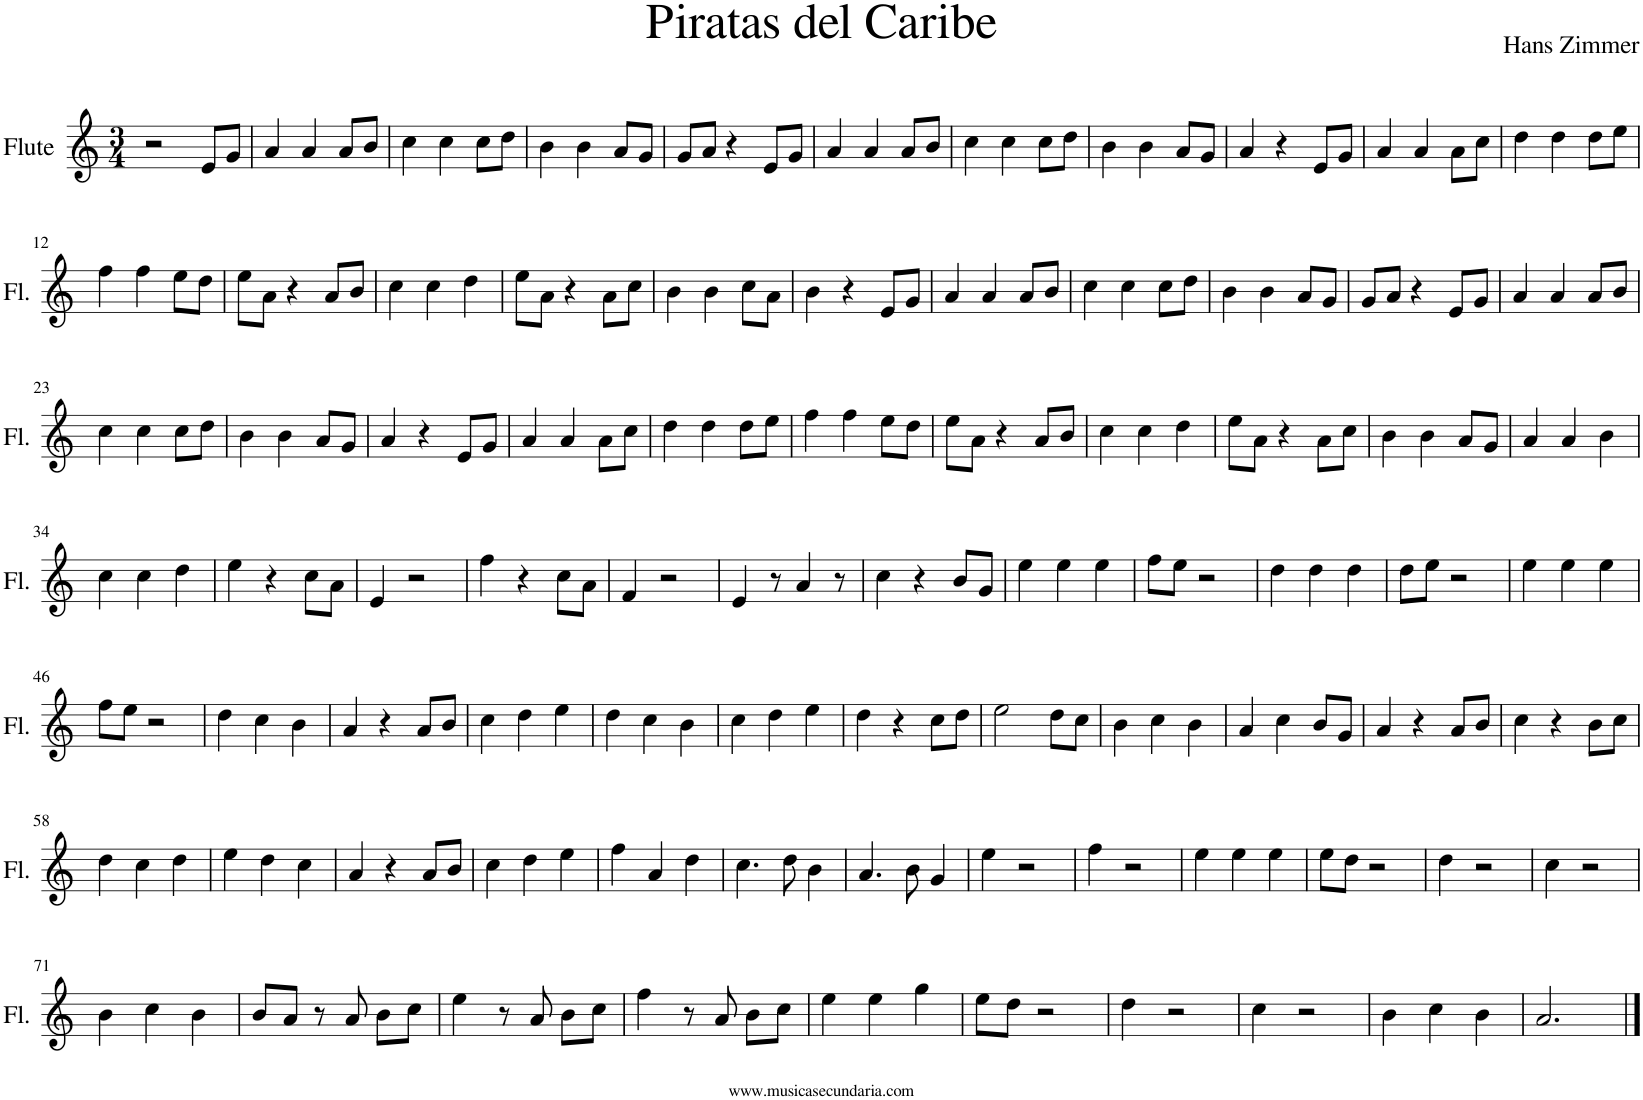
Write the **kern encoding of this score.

**kern
*part1
*staff1
*I"Flute
*I'Fl.
*clefG2
*k[]
*M3/4
=1
2r
8e/L
8g/J
=2
4a/
4a/
8a/L
8b/J
=3
4cc\
4cc\
8cc\L
8dd\J
=4
4b\
4b\
8a/L
8g/J
=5
8g/L
8a/J
4r
8e/L
8g/J
=6
4a/
4a/
8a/L
8b/J
=7
4cc\
4cc\
8cc\L
8dd\J
=8
4b\
4b\
8a/L
8g/J
=9
4a/
4r
8e/L
8g/J
=10
4a/
4a/
8a\L
8cc\J
=11
4dd\
4dd\
8dd\L
8ee\J
!!LO:LB:g=z
=12
4ff\
4ff\
8ee\L
8dd\J
=13
8ee\L
8a\J
4r
8a/L
8b/J
=14
4cc\
4cc\
4dd\
=15
8ee\L
8a\J
4r
8a\L
8cc\J
=16
4b\
4b\
8cc\L
8a\J
=17
4b\
4r
8e/L
8g/J
=18
4a/
4a/
8a/L
8b/J
=19
4cc\
4cc\
8cc\L
8dd\J
=20
4b\
4b\
8a/L
8g/J
=21
8g/L
8a/J
4r
8e/L
8g/J
=22
4a/
4a/
8a/L
8b/J
!!LO:LB:g=z
=23
4cc\
4cc\
8cc\L
8dd\J
=24
4b\
4b\
8a/L
8g/J
=25
4a/
4r
8e/L
8g/J
=26
4a/
4a/
8a\L
8cc\J
=27
4dd\
4dd\
8dd\L
8ee\J
=28
4ff\
4ff\
8ee\L
8dd\J
=29
8ee\L
8a\J
4r
8a/L
8b/J
=30
4cc\
4cc\
4dd\
=31
8ee\L
8a\J
4r
8a\L
8cc\J
=32
4b\
4b\
8a/L
8g/J
=33
4a/
4a/
4b\
!!LO:LB:g=z
=34
4cc\
4cc\
4dd\
=35
4ee\
4r
8cc\L
8a\J
=36
4e/
2r
=37
4ff\
4r
8cc\L
8a\J
=38
4f/
2r
=39
4e/
8r
4a/
8r
=40
4cc\
4r
8b/L
8g/J
=41
4ee\
4ee\
4ee\
=42
8ff\L
8ee\J
2r
=43
4dd\
4dd\
4dd\
=44
8dd\L
8ee\J
2r
=45
4ee\
4ee\
4ee\
!!LO:LB:g=z
=46
8ff\L
8ee\J
2r
=47
4dd\
4cc\
4b\
=48
4a/
4r
8a/L
8b/J
=49
4cc\
4dd\
4ee\
=50
4dd\
4cc\
4b\
=51
4cc\
4dd\
4ee\
=52
4dd\
4r
8cc\L
8dd\J
=53
2ee\
8dd\L
8cc\J
=54
4b\
4cc\
4b\
=55
4a/
4cc\
8b/L
8g/J
=56
4a/
4r
8a/L
8b/J
=57
4cc\
4r
8b\L
8cc\J
!!LO:LB:g=z
=58
4dd\
4cc\
4dd\
=59
4ee\
4dd\
4cc\
=60
4a/
4r
8a/L
8b/J
=61
4cc\
4dd\
4ee\
=62
4ff\
4a/
4dd\
=63
4.cc\
8dd\
4b\
=64
4.a/
8b\
4g/
=65
4ee\
2r
=66
4ff\
2r
=67
4ee\
4ee\
4ee\
=68
8ee\L
8dd\J
2r
=69
4dd\
2r
=70
4cc\
2r
!!LO:LB:g=z
=71
4b\
4cc\
4b\
=72
8b/L
8a/J
8r
8a/
8b\L
8cc\J
=73
4ee\
8r
8a/
8b\L
8cc\J
=74
4ff\
8r
8a/
8b\L
8cc\J
=75
4ee\
4ee\
4gg\
=76
8ee\L
8dd\J
2r
=77
4dd\
2r
=78
4cc\
2r
=79
4b\
4cc\
4b\
=80
2.a/
==
*-
